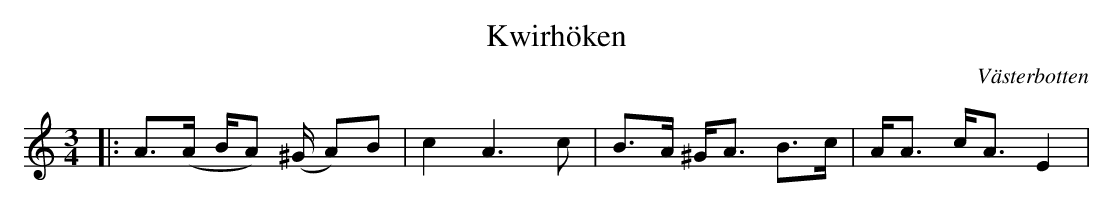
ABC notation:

X:1
T:Kwirhöken
O:Västerbotten
M:3/4
L:1/8
K:Am
|: A>(A B/A) (^G/ A)B | c2 A3c | B>A ^G<A B>c | A<A c<A E2 |
